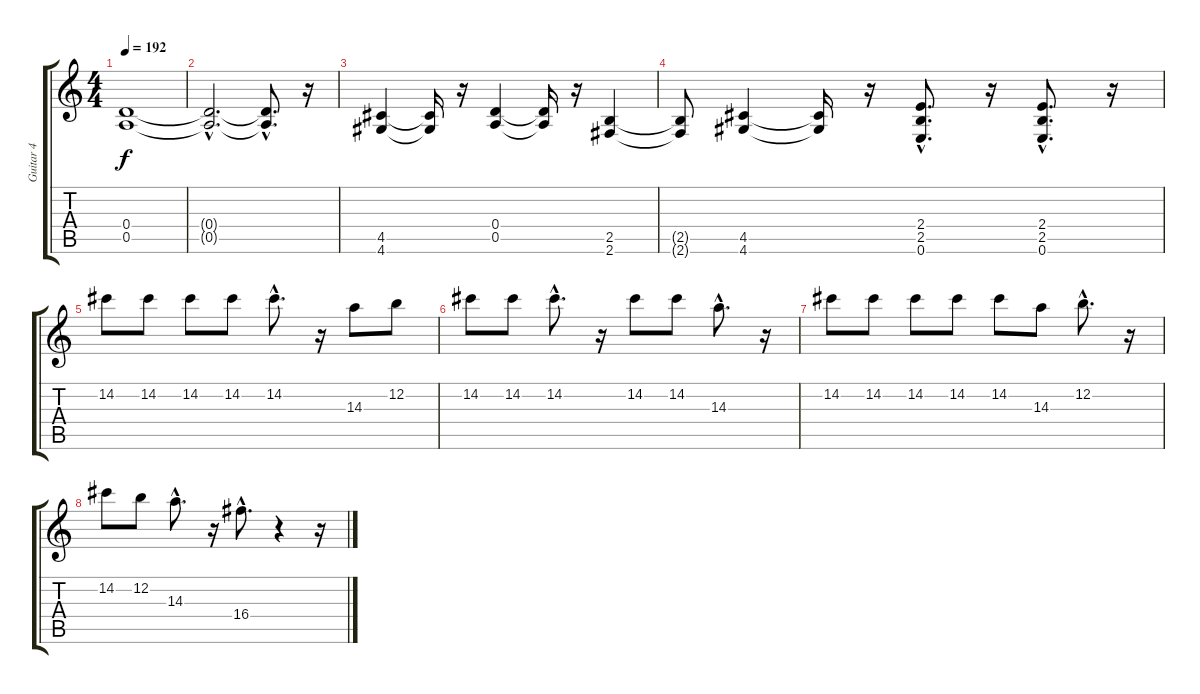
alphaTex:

\track ("Guitar 4" "Guitar 4") {instrument distortionguitar}
\staff {score tabs}
\tuning (E4 B3 G3 D3 A2 E2) {hide}
\ts (4 4)
\tempo 192
\clef g2
\ks c
(0.4 0.5).1{dy f} |
(0.4{hac t} 0.5{hac t}).2{d} (0.4{hac t} 0.5{hac t}).8{d} r.16 |
(4.5 4.6).4 (4.5{t} 4.6{t}).16 r.16 (0.4 0.5).4 (0.4{t} 0.5{t}).16 r.16 (2.5 2.6).4 |
(2.5{t} 2.6{t}).8 (4.5 4.6).4 (4.5{t} 4.6{t}).16 r.16 (2.4{hac} 2.5{hac} 0.6{hac}).8{d} r.16 (2.4{hac} 2.5{hac} 0.6{hac}).8{d} r.16 |
14.2.8 14.2.8 14.2.8 14.2.8 14.2{hac}.8{d} r.16 14.3.8 12.2.8 |
14.2.8 14.2.8 14.2{hac}.8{d} r.16 14.2.8 14.2.8 14.3{hac}.8{d} r.16 |
14.2.8 14.2.8 14.2.8 14.2.8 14.2.8 14.3.8 12.2{hac}.8{d} r.16 |
14.2.8 12.2.8 14.3{hac}.8{d} r.16 16.4{hac}.8{d} r.4 r.16
